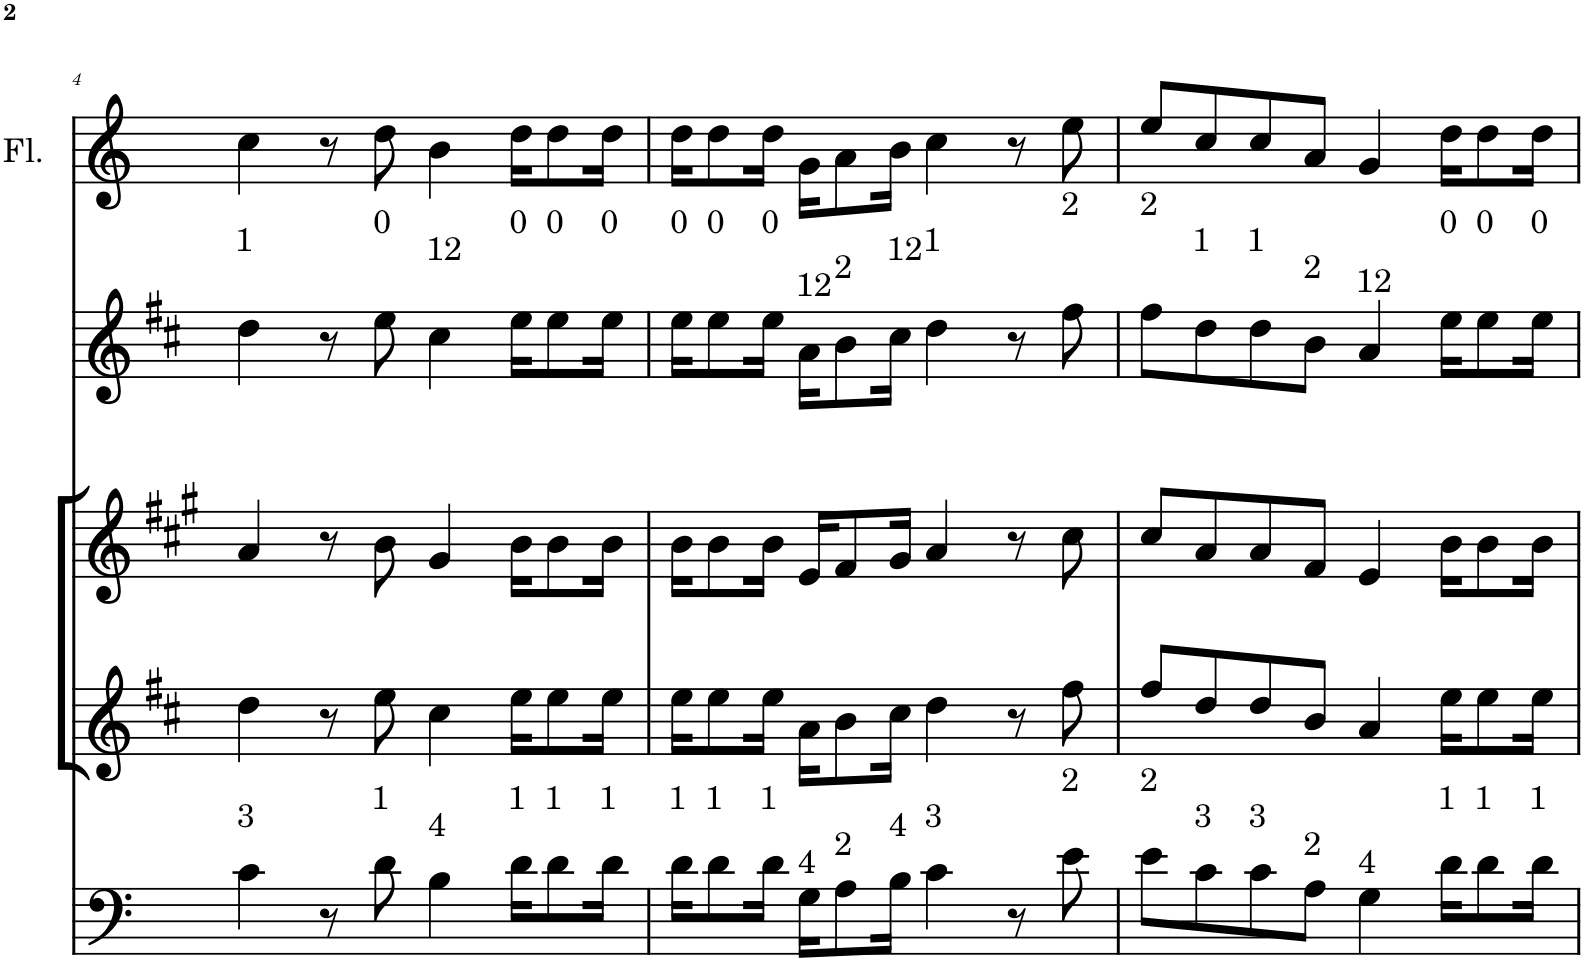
**kern	**kern	**kern	**kern	**kern	**kern	**kern	**kern
*part8	*part7	*part6	*part5	*part4	*part3	*part2	*part1
*staff8	*staff7	*staff6	*staff5	*staff4	*staff3	*staff2	*staff1
*I"Tuba	*I"Euphonium	*I"Trombone	*I"Tenor Saxophone	*I"Alto Saxophone	*I"Soprano Saxophone	*I"Bb Trumpet	*I"Flute
*I'Tba	*	*I'Trb	*I'T Sax	*I'A Sax	*I'S Sax	*I'Tpt	*I'Fl.
!!LO:PB:g=z
*clefF4	*clefF4	*clefF4	*clefG2	*clefG2	*clefG2	*clefG2	*clefG2
*	*	*	*Trd8c14	*Trd5c9	*Trd1c2	*Trd1c2	*
*k[]	*k[]	*k[]	*k[f#c#]	*k[f#c#g#]	*k[f#c#]	*k[f#c#]	*k[]
*M4/4	*M4/4	*M4/4	*M4/4	*M4/4	*M4/4	*M4/4	*M4/4
=4	=4	=4	=4	=4	=4	=4	=4
!	!	!	!	!	!	!LO:TX:a:t=1	!
!	!	!LO:TX:a:t=3	!	!	!	!	!
4C	4c	4c\	4dd\	4a/	4dd	4dd\	4cc\
8r	8r	8r	8r	8r	8r	8r	8r
!	!	!	!	!	!	!LO:TX:a:t=0	!
!	!	!LO:TX:a:t=1	!	!	!	!	!
8D	8d	8d\	8ee\	8b\	8ee	8ee\	8dd\
!	!	!	!	!	!	!LO:TX:a:t=12	!
!	!	!LO:TX:a:t=4	!	!	!	!	!
4BB	4B	4B\	4cc#\	4g#/	4cc#	4cc#\	4b\
!	!	!	!	!	!	!LO:TX:a:t=0	!
!	!	!LO:TX:a:t=1	!	!	!	!	!
8r	16d\KL	16d\KL	16ee\KL	16b\KL	16ee\KL	16ee\KL	16dd\KL
!	!	!	!	!	!	!LO:TX:a:t=0	!
!	!	!LO:TX:a:t=1	!	!	!	!	!
.	8d\	8d\	8ee\	8b\	8ee\	8ee\	8dd\
8r	.	.	.	.	.	.	.
!	!	!	!	!	!	!LO:TX:a:t=0	!
!	!	!LO:TX:a:t=1	!	!	!	!	!
.	16d\Jk	16d\Jk	16ee\Jk	16b\Jk	16ee\Jk	16ee\Jk	16dd\Jk
=5	=5	=5	=5	=5	=5	=5	=5
!	!	!	!	!	!	!LO:TX:a:t=0	!
!	!	!LO:TX:a:t=1	!	!	!	!	!
4D	16d\KL	16d\KL	16ee\KL	16b\KL	16ee\KL	16ee\KL	16dd\KL
!	!	!	!	!	!	!LO:TX:a:t=0	!
!	!	!LO:TX:a:t=1	!	!	!	!	!
.	8d\	8d\	8ee\	8b\	8ee\	8ee\	8dd\
!	!	!	!	!	!	!LO:TX:a:t=0	!
!	!	!LO:TX:a:t=1	!	!	!	!	!
.	16d\Jk	16d\Jk	16ee\Jk	16b\Jk	16ee\Jk	16ee\Jk	16dd\Jk
!	!	!	!	!	!	!LO:TX:a:t=12	!
!	!	!LO:TX:a:t=4	!	!	!	!	!
8BB	16G\KL	16G\KL	16a\KL	16e/KL	16a\KL	16a\KL	16g\KL
!	!	!	!	!	!	!LO:TX:a:t=2	!
!	!	!LO:TX:a:t=2	!	!	!	!	!
.	8A\	8A\	8b\	8f#/	8b\	8b\	8a\
16r	.	.	.	.	.	.	.
!	!	!	!	!	!	!LO:TX:a:t=12	!
!	!	!LO:TX:a:t=4	!	!	!	!	!
16GG	16B\Jk	16B\Jk	16cc#\Jk	16g#/Jk	16cc#\Jk	16cc#\Jk	16b\Jk
!	!	!	!	!	!	!LO:TX:a:t=1	!
!	!	!LO:TX:a:t=3	!	!	!	!	!
4C	4c	4c\	4dd\	4a/	4dd	4dd\	4cc\
8r	8r	8r	8r	8r	8r	8r	8r
!	!	!	!	!	!	!LO:TX:a:t=2	!
!	!	!LO:TX:a:t=2	!	!	!	!	!
8E	8e	8e\	8ff#\	8cc#\	8ff#	8ff#\	8ee\
=6	=6	=6	=6	=6	=6	=6	=6
!	!	!	!	!	!	!LO:TX:a:t=2	!
!	!	!LO:TX:a:t=2	!	!	!	!	!
8E\L	8e\L	8e\L	8ff#/L	8cc#/L	8ff#\L	8ff#\L	8ee/L
!	!	!	!	!	!	!LO:TX:a:t=1	!
!	!	!LO:TX:a:t=3	!	!	!	!	!
8C\J	8c\J	8c\	8dd/	8a/	8dd\J	8dd\	8cc/
!	!	!	!	!	!	!LO:TX:a:t=1	!
!	!	!LO:TX:a:t=3	!	!	!	!	!
8C/L	8c\L	8c\	8dd/	8a/	8dd\L	8dd\	8cc/
!	!	!	!	!	!	!LO:TX:a:t=2	!
!	!	!LO:TX:a:t=2	!	!	!	!	!
8AA/J	8A\J	8A\J	8b/J	8f#/J	8b\J	8b\J	8a/J
!	!	!	!	!	!	!LO:TX:a:t=12	!
!	!	!LO:TX:a:t=4	!	!	!	!	!
4GG	4G	4G\	4a/	4e/	4a	4a/	4g/
!	!	!	!	!	!	!LO:TX:a:t=0	!
!	!	!LO:TX:a:t=1	!	!	!	!	!
4r	16d\KL	16d\KL	16ee\KL	16b\KL	16ee\KL	16ee\KL	16dd\KL
!	!	!	!	!	!	!LO:TX:a:t=0	!
!	!	!LO:TX:a:t=1	!	!	!	!	!
.	8d\	8d\	8ee\	8b\	8ee\	8ee\	8dd\
!	!	!	!	!	!	!LO:TX:a:t=0	!
!	!	!LO:TX:a:t=1	!	!	!	!	!
.	16d\Jk	16d\Jk	16ee\Jk	16b\Jk	16ee\Jk	16ee\Jk	16dd\Jk
=	=	=	=	=	=	=	=
*-	*-	*-	*-	*-	*-	*-	*-
